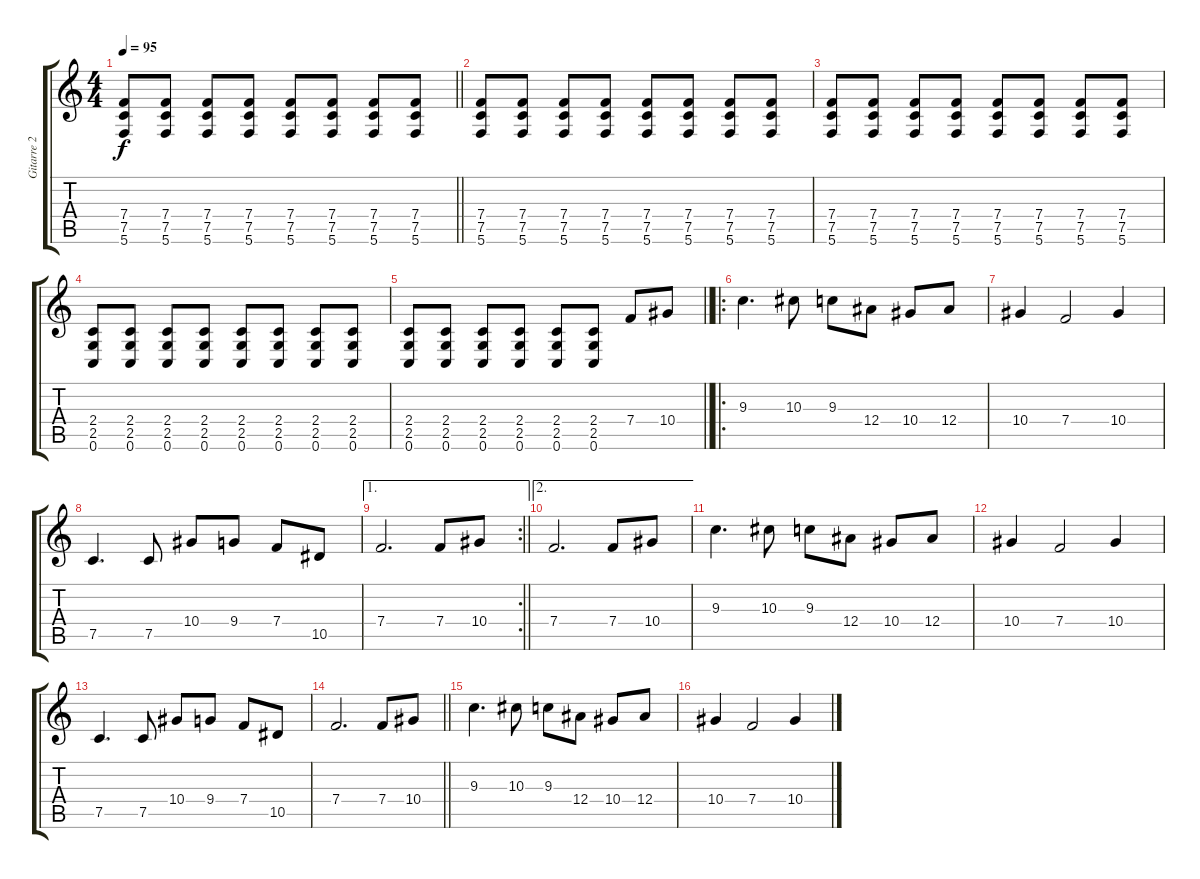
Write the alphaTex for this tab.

\track ("Gitarre 2" "Gitarre 2") {instrument distortionguitar}
\staff {score tabs}
\tuning (C4 G3 Eb3 Bb2 F2 C2) {hide}
\ts (4 4)
\tempo 95
\clef g2
\barLineRight lightlight
\ks c
(7.4 7.5 5.6).8{dy f} (7.4 7.5 5.6).8 (7.4 7.5 5.6).8 (7.4 7.5 5.6).8 (7.4 7.5 5.6).8 (7.4 7.5 5.6).8 (7.4 7.5 5.6).8 (7.4 7.5 5.6).8 |
(7.4 7.5 5.6).8 (7.4 7.5 5.6).8 (7.4 7.5 5.6).8 (7.4 7.5 5.6).8 (7.4 7.5 5.6).8 (7.4 7.5 5.6).8 (7.4 7.5 5.6).8 (7.4 7.5 5.6).8 |
(7.4 7.5 5.6).8 (7.4 7.5 5.6).8 (7.4 7.5 5.6).8 (7.4 7.5 5.6).8 (7.4 7.5 5.6).8 (7.4 7.5 5.6).8 (7.4 7.5 5.6).8 (7.4 7.5 5.6).8 |
(2.4 2.5 0.6).8 (2.4 2.5 0.6).8 (2.4 2.5 0.6).8 (2.4 2.5 0.6).8 (2.4 2.5 0.6).8 (2.4 2.5 0.6).8 (2.4 2.5 0.6).8 (2.4 2.5 0.6).8 |
\barLineRight lightlight
(2.4 2.5 0.6).8 (2.4 2.5 0.6).8 (2.4 2.5 0.6).8 (2.4 2.5 0.6).8 (2.4 2.5 0.6).8 (2.4 2.5 0.6).8 7.4.8 10.4.8 |
\ro
9.3.4{d} 10.3.8 9.3.8 12.4.8 10.4.8 12.4.8 |
10.4.4 7.4.2 10.4.4 |
7.5.4{d} 7.5.8 10.4.8 9.4.8 7.4.8 10.5.8 |
\ae 1
\rc 2
\barLineRight lightlight
7.4.2{d} 7.4.8 10.4.8 |
\ae 2
7.4.2{d} 7.4.8 10.4.8 |
9.3.4{d} 10.3.8 9.3.8 12.4.8 10.4.8 12.4.8 |
10.4.4 7.4.2 10.4.4 |
7.5.4{d} 7.5.8 10.4.8 9.4.8 7.4.8 10.5.8 |
\barLineRight lightlight
7.4.2{d} 7.4.8 10.4.8 |
9.3.4{d volume 0} 10.3.8 9.3.8 12.4.8 10.4.8 12.4.8 |
10.4.4 7.4.2 10.4.4
